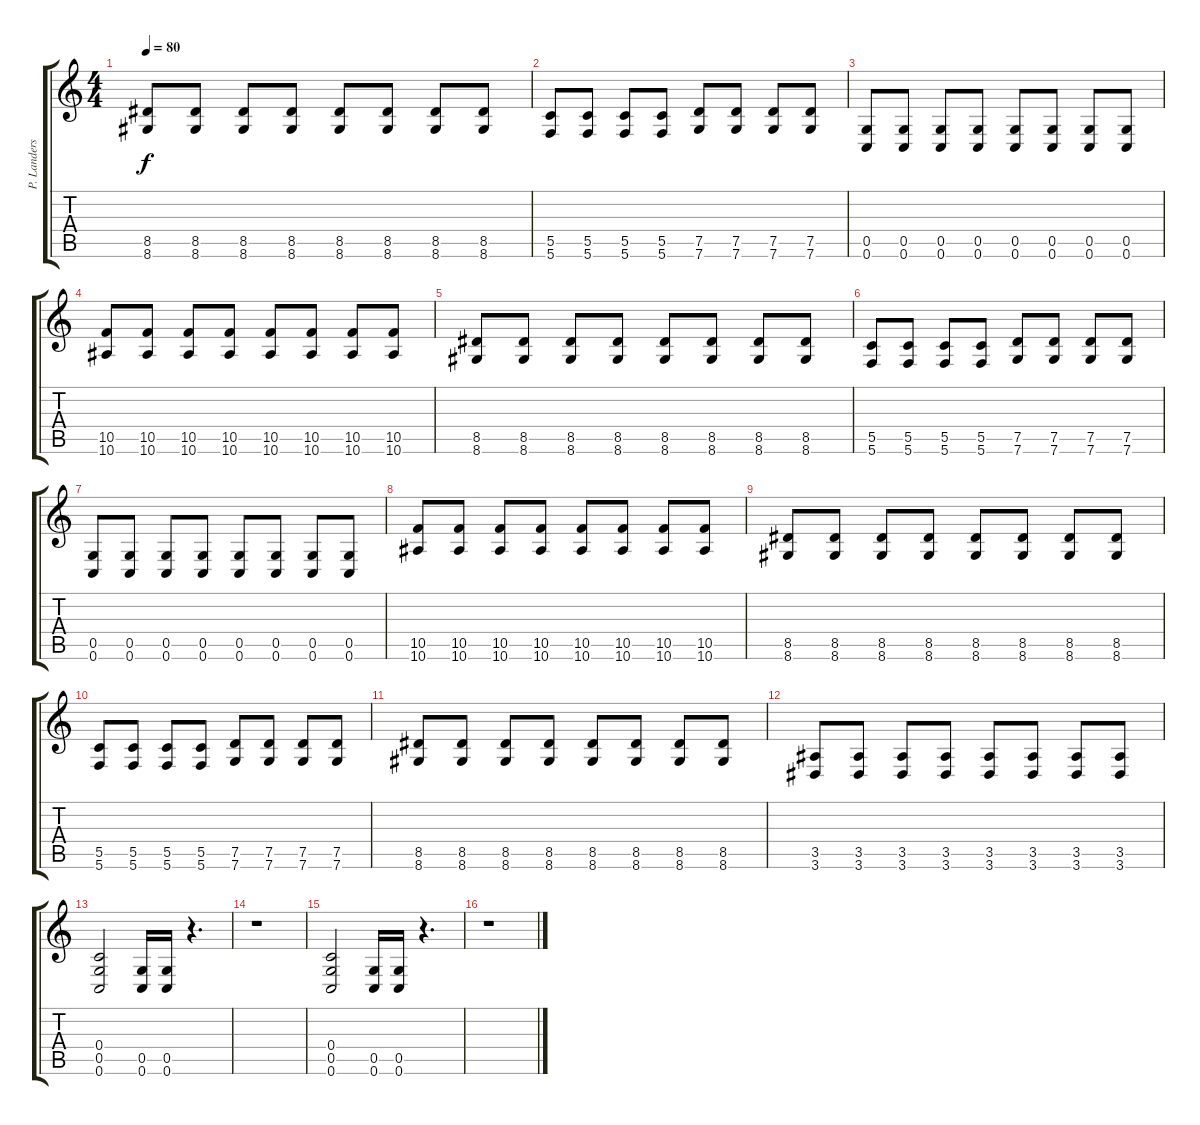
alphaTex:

\track ("P. Landers" "P. Landers") {instrument overdrivenguitar}
\staff {score tabs}
\tuning (D4 A3 F3 C3 G2 C2) {hide}
\ts (4 4)
\tempo 80
\clef g2
\ks c
(8.5 8.6).8{dy f} (8.5 8.6).8 (8.5 8.6).8 (8.5 8.6).8 (8.5 8.6).8 (8.5 8.6).8 (8.5 8.6).8 (8.5 8.6).8 |
(5.5 5.6).8 (5.5 5.6).8 (5.5 5.6).8 (5.5 5.6).8 (7.5 7.6).8 (7.5 7.6).8 (7.5 7.6).8 (7.5 7.6).8 |
(0.5 0.6).8 (0.5 0.6).8 (0.5 0.6).8 (0.5 0.6).8 (0.5 0.6).8 (0.5 0.6).8 (0.5 0.6).8 (0.5 0.6).8 |
(10.5 10.6).8 (10.5 10.6).8 (10.5 10.6).8 (10.5 10.6).8 (10.5 10.6).8 (10.5 10.6).8 (10.5 10.6).8 (10.5 10.6).8 |
(8.5 8.6).8 (8.5 8.6).8 (8.5 8.6).8 (8.5 8.6).8 (8.5 8.6).8 (8.5 8.6).8 (8.5 8.6).8 (8.5 8.6).8 |
(5.5 5.6).8 (5.5 5.6).8 (5.5 5.6).8 (5.5 5.6).8 (7.5 7.6).8 (7.5 7.6).8 (7.5 7.6).8 (7.5 7.6).8 |
(0.5 0.6).8 (0.5 0.6).8 (0.5 0.6).8 (0.5 0.6).8 (0.5 0.6).8 (0.5 0.6).8 (0.5 0.6).8 (0.5 0.6).8 |
(10.5 10.6).8 (10.5 10.6).8 (10.5 10.6).8 (10.5 10.6).8 (10.5 10.6).8 (10.5 10.6).8 (10.5 10.6).8 (10.5 10.6).8 |
(8.5 8.6).8 (8.5 8.6).8 (8.5 8.6).8 (8.5 8.6).8 (8.5 8.6).8 (8.5 8.6).8 (8.5 8.6).8 (8.5 8.6).8 |
(5.5 5.6).8 (5.5 5.6).8 (5.5 5.6).8 (5.5 5.6).8 (7.5 7.6).8 (7.5 7.6).8 (7.5 7.6).8 (7.5 7.6).8 |
(8.5 8.6).8 (8.5 8.6).8 (8.5 8.6).8 (8.5 8.6).8 (8.5 8.6).8 (8.5 8.6).8 (8.5 8.6).8 (8.5 8.6).8 |
(3.5 3.6).8 (3.5 3.6).8 (3.5 3.6).8 (3.5 3.6).8 (3.5 3.6).8 (3.5 3.6).8 (3.5 3.6).8 (3.5 3.6).8 |
(0.4 0.5 0.6).2{balance 8} (0.5 0.6).16 (0.5 0.6).16 r.4{d} |
r.1 |
(0.4 0.5 0.6).2 (0.5 0.6).16 (0.5 0.6).16 r.4{d} |
r.1
